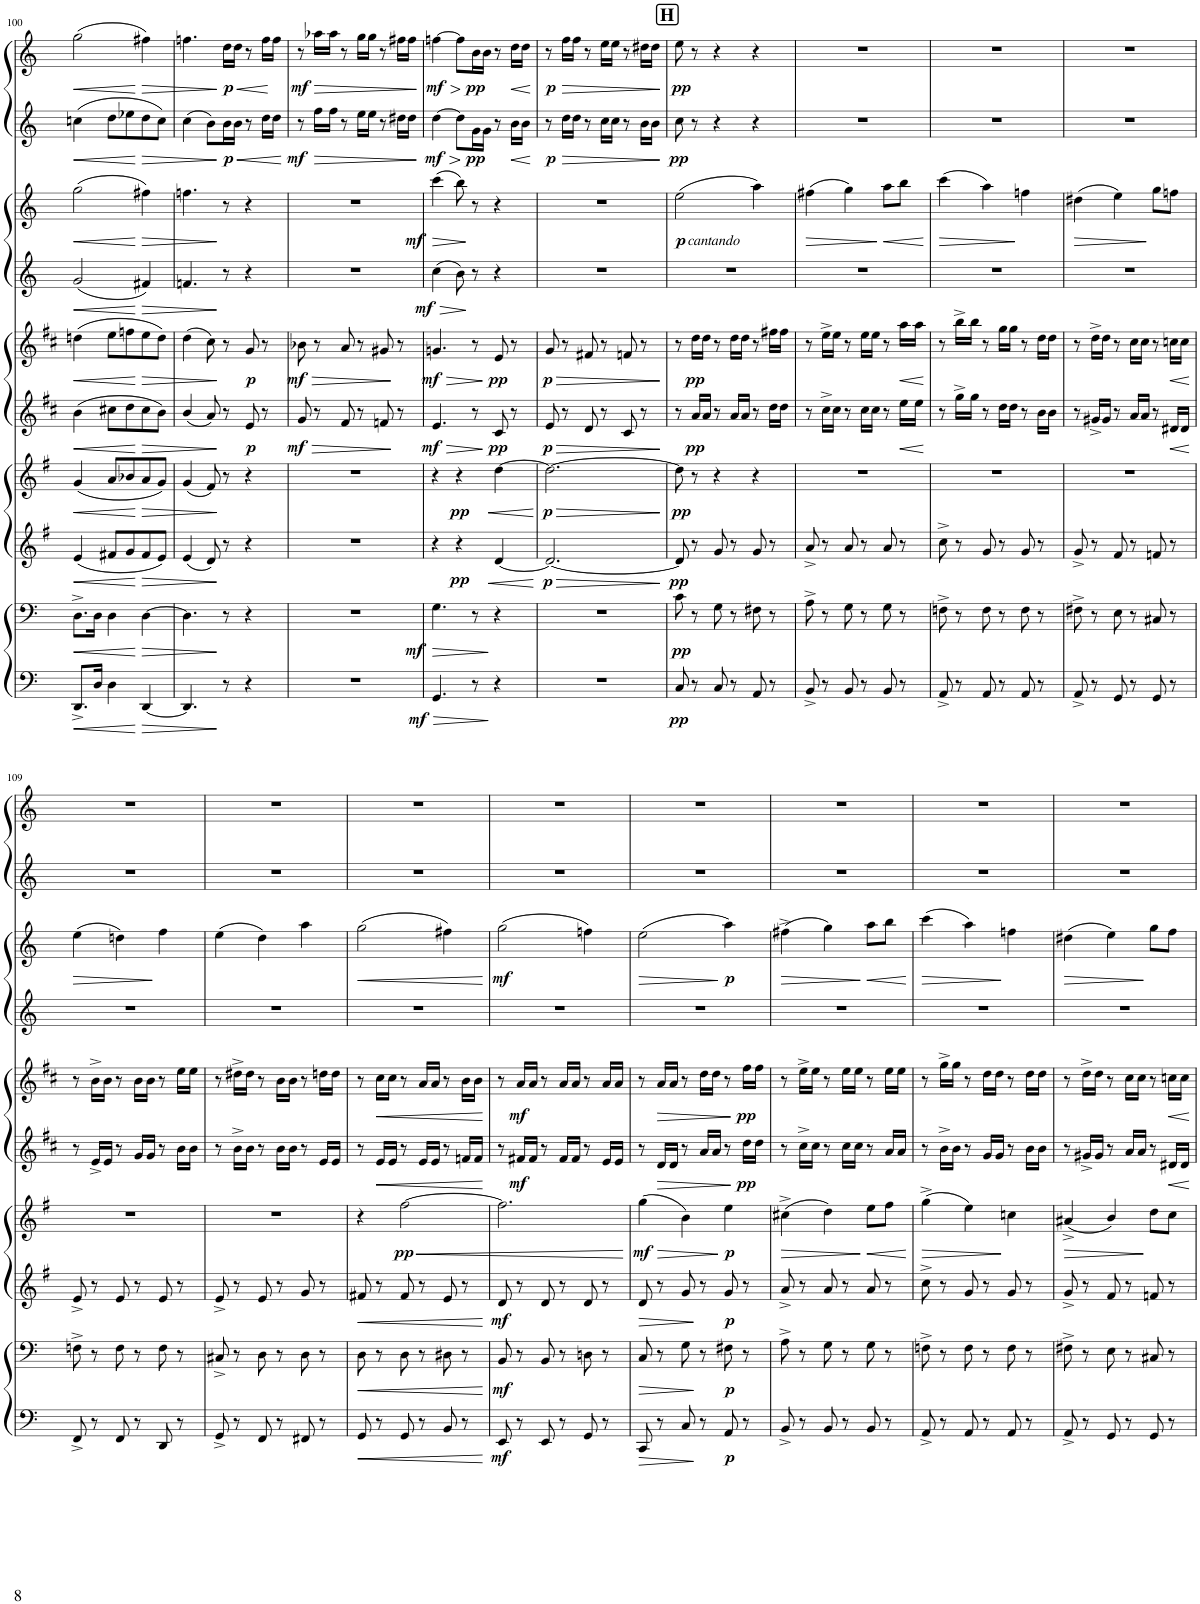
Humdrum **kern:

**kern	**dynam	**kern	**dynam	**kern	**dynam	**kern	**dynam	**kern	**dynam	**kern	**dynam	**kern	**dynam	**kern	**dynam	**kern	**dynam	**kern	**dynam
*part10	*part10	*part9	*part9	*part8	*part8	*part7	*part7	*part6	*part6	*part5	*part5	*part4	*part4	*part3	*part3	*part2	*part2	*part1	*part1
*staff10	*staff10	*staff9	*staff9	*staff8	*staff8	*staff7	*staff7	*staff6	*staff6	*staff5	*staff5	*staff4	*staff4	*staff3	*staff3	*staff2	*staff2	*staff1	*staff1
*I"Bassoon 2	*	*I"Bassoon 1	*	*I"Horn 2 in F	*	*I"Horn 1 in F	*	*I"Clarinet 2 in Bb	*	*I"Clarinet 1 in Bb	*	*I"Oboe 2	*	*I"Oboe 1	*	*I"Flute 2	*	*I"Flute 1	*
*I'Bsn	*	*I'Bsn	*	*I'Hn	*	*I'Hn	*	*I'Cl	*	*I'Cl	*	*I'Ob	*	*I'Ob	*	*I'Fl	*	*I'Fl	*
!!LO:PB:g=z
*clefF4	*	*clefF4	*	*clefG2	*	*clefG2	*	*clefG2	*	*clefG2	*	*clefG2	*	*clefG2	*	*clefG2	*	*clefG2	*
*	*	*	*	*Trd4c7	*	*Trd4c7	*	*Trd1c2	*	*Trd1c2	*	*	*	*	*	*	*	*	*
*k[]	*	*k[]	*	*k[f#]	*	*k[f#]	*	*k[f#c#]	*	*k[f#c#]	*	*k[]	*	*k[]	*	*k[]	*	*k[]	*
*M3/4	*	*M3/4	*	*M3/4	*	*M3/4	*	*M3/4	*	*M3/4	*	*M3/4	*	*M3/4	*	*M3/4	*	*M3/4	*
=100	=100	=100	=100	=100	=100	=100	=100	=100	=100	=100	=100	=100	=100	=100	=100	=100	=100	=100	=100
!	!LO:HP:b	!	!LO:HP:b	!	!LO:HP:b	!	!LO:HP:b	!	!LO:HP:b	!	!LO:HP:b	!	!LO:HP:b	!	!LO:HP:b	!	!LO:HP:b	!	!LO:HP:b
8.DD^/L	<	8.D^\L	<	(4e/	<	(4g/	<	(4b\	<	(4ddn\	<	(2g/	<	(2gg\	<	(4ccn\	<	(2gg\	<
16D/Jk	.	16D\Jk	.	.	.	.	.	.	.	.	.	.	.	.	.	.	.	.	.
4D\	.	4D\	.	8f#X/L	.	8a/L	.	8cc#X\L	.	8ee\L	.	.	.	.	.	8dd\L	.	.	.
.	.	.	.	8g/	.	8b-X/	.	8dd\	.	8ffn\	.	.	.	.	.	8ee-X\	.	.	.
!	!LO:HP:n=1:b	!	!LO:HP:n=1:b	!	!LO:HP:n=1:b	!	!LO:HP:n=1:b	!	!LO:HP:n=1:b	!	!LO:HP:n=1:b	!	!LO:HP:n=1:b	!	!LO:HP:n=1:b	!	!LO:HP:n=1:b	!	!LO:HP:n=1:b
[4DD/	[ >	[4D\	[ >	8f#/	[ >	8a/	[ >	8cc#\	[ >	8ee\	[ >	4f#X/)	[ >	4ff#X\)	[ >	8dd\	[ >	4ff#X\)	[ >
.	.	.	.	8e/J)	.	8g/J)	.	8b\J)	.	8dd\J)	.	.	.	.	.	8cc\J)	.	.	.
=101	=101	=101	=101	=101	=101	=101	=101	=101	=101	=101	=101	=101	=101	=101	=101	=101	=101	=101	=101
4.DD/]	.	4.D\]	.	(4e/	.	(4g/	.	(4b/	.	(4dd\	.	4.fn/	.	4.ffn\	.	(4cc\	.	4.ffn\	.
.	.	.	.	8d/)	.	8f#/)	.	8a/)	.	8cc#\)	.	.	.	.	.	8b\L)	.	.	.
!	!	!	!	!	!	!	!	!	!	!	!	!	!	!	!	!	!LO:HP:n=1:b	!	!LO:HP:n=1:b
!	!	!	!	!	!	!	!	!	!	!	!	!	!	!	!	!	!LO:DY:n=1:b	!	!LO:DY:n=1:b
8r	]	8r	]	8r	]	8r	]	8r	]	8r	]	8r	]	8r	]	16b\L	] < p	16dd\LL	] < p
.	.	.	.	.	.	.	.	.	.	.	.	.	.	.	.	16b\JJ	.	16dd\JJ	.
!	!	!	!	!	!	!	!	!	!LO:DY:b	!	!LO:DY:b	!	!	!	!	!	!	!	!
4r	.	4r	.	4r	.	4r	.	8e/	p	8g/	p	4r	.	4r	.	8r	.	8r	.
.	.	.	.	.	.	.	.	8r	.	8r	.	.	.	.	.	16dd\LL	.	16ff\LL	.
.	.	.	.	.	.	.	.	.	.	.	.	.	.	.	.	16dd\JJ	.	16ff\JJ	.
.	.	.	.	.	.	.	.	.	.	.	.	.	.	.	.	.	[	.	[
=102	=102	=102	=102	=102	=102	=102	=102	=102	=102	=102	=102	=102	=102	=102	=102	=102	=102	=102	=102
!	!	!	!	!	!	!	!	!	!LO:HP:b	!	!LO:HP:b	!	!	!	!	!	!	!	!
!	!	!	!	!	!	!	!	!	!LO:DY:n=1:b	!	!LO:DY:n=1:b	!	!	!	!	!	!LO:DY:b	!	!LO:DY:b
2.r	.	2.r	.	2.r	.	2.r	.	8g/	> mf	8b-X\	> mf	2.r	.	2.r	.	8r	mf	8r	mf
!	!	!	!	!	!	!	!	!	!	!	!	!	!	!	!	!	!LO:HP:b	!	!LO:HP:b
.	.	.	.	.	.	.	.	8r	.	8r	.	.	.	.	.	16ff\LL	>	16aa-X\LL	>
.	.	.	.	.	.	.	.	.	.	.	.	.	.	.	.	16ff\JJ	.	16aa-\JJ	.
.	.	.	.	.	.	.	.	8f#/	.	8a/	.	.	.	.	.	8r	.	8r	.
.	.	.	.	.	.	.	.	8r	.	8r	.	.	.	.	.	16ee\LL	.	16gg\LL	.
.	.	.	.	.	.	.	.	.	.	.	.	.	.	.	.	16ee\JJ	.	16gg\JJ	.
.	.	.	.	.	.	.	.	8fn/	.	8g#X/	.	.	.	.	.	8r	.	8r	.
.	.	.	.	.	.	.	.	8r	]	8r	]	.	.	.	.	16dd#X\LL	.	16ff#X\LL	.
.	.	.	.	.	.	.	.	.	.	.	.	.	.	.	.	16dd#\JJ	.	16ff#\JJ	.
.	.	.	.	.	.	.	.	.	.	.	.	.	.	.	.	.	]	.	]
=103	=103	=103	=103	=103	=103	=103	=103	=103	=103	=103	=103	=103	=103	=103	=103	=103	=103	=103	=103
!	!LO:HP:b	!	!LO:HP:b	!	!	!	!	!	!LO:HP:b	!	!LO:HP:b	!	!LO:HP:b	!	!LO:HP:b	!	!LO:HP:b	!	!LO:HP:b
!	!LO:DY:n=1:b	!	!LO:DY:n=1:b	!	!	!	!	!	!LO:DY:n=1:b	!	!LO:DY:n=1:b	!	!LO:DY:n=1:b	!	!LO:DY:n=1:b	!	!LO:DY:n=1:b	!	!LO:DY:n=1:b
4.GG/	> mf	4.G\	> mf	4r	.	4r	.	4.e/	> mf	4.gn/	> mf	(4cc\	> mf	(4ccc\	> mf	[4dd\	> mf	[4ffn\	> mf
!	!	!	!	!	!LO:DY:b	!	!LO:DY:b	!	!	!	!	!	!	!	!	!	!	!	!
.	.	.	.	4r	pp	4r	pp	.	.	.	.	8b\)	.	8bb\)	.	8dd\L]	.	8ff\L]	.
!	!	!	!	!	!	!	!	!	!	!	!	!	!	!	!	!	!LO:DY:n=2:b	!	!LO:DY:n=2:b
8r	.	8r	.	.	.	.	.	8r	.	8r	.	8r	]	8r	]	16g\L	] pp	16b\L	] pp
.	.	.	.	.	.	.	.	.	.	.	.	.	.	.	.	16g\JJ	.	16b\JJ	.
!	!	!	!	!	!LO:HP:b	!	!LO:HP:b	!	!LO:DY:n=2:b	!	!LO:DY:n=2:b	!	!	!	!	!	!	!	!
4r	]	4r	]	[4d/	<	[4dd\	<	8c#/	] pp	8e/	] pp	4r	.	4r	.	8r	.	8r	.
!	!	!	!	!	!	!	!	!	!	!	!	!	!	!	!	!	!LO:HP:b	!	!LO:HP:b
.	.	.	.	.	.	.	.	8r	.	8r	.	.	.	.	.	16b\LL	<	16dd\LL	<
.	.	.	.	.	.	.	.	.	.	.	.	.	.	.	.	16b\JJ	.	16dd\JJ	.
.	.	.	.	.	[	.	[	.	.	.	.	.	.	.	.	.	[	.	[
=104	=104	=104	=104	=104	=104	=104	=104	=104	=104	=104	=104	=104	=104	=104	=104	=104	=104	=104	=104
!	!	!	!	!	!LO:HP:b	!	!LO:HP:b	!	!LO:HP:b	!	!LO:HP:b	!	!	!	!	!	!	!	!
!	!	!	!	!	!LO:DY:n=1:b	!	!LO:DY:n=1:b	!	!LO:DY:n=1:b	!	!LO:DY:n=1:b	!	!	!	!	!	!LO:DY:b	!	!LO:DY:b
2.r	.	2.r	.	2.d/_	> p	2.dd\_	> p	8e/	> p	8g/	> p	2.r	.	2.r	.	8r	p	8r	p
!	!	!	!	!	!	!	!	!	!	!	!	!	!	!	!	!	!LO:HP:b	!	!LO:HP:b
.	.	.	.	.	.	.	.	8r	.	8r	.	.	.	.	.	16dd\LL	>	16ff\LL	>
.	.	.	.	.	.	.	.	.	.	.	.	.	.	.	.	16dd\JJ	.	16ff\JJ	.
.	.	.	.	.	.	.	.	8d/	.	8f#X/	.	.	.	.	.	8r	.	8r	.
.	.	.	.	.	.	.	.	8r	.	8r	.	.	.	.	.	16cc\LL	.	16ee\LL	.
.	.	.	.	.	.	.	.	.	.	.	.	.	.	.	.	16cc\JJ	.	16ee\JJ	.
.	.	.	.	.	.	.	.	8c#/	.	8fn/	.	.	.	.	.	8r	.	8r	.
.	.	.	.	.	.	.	.	8r	.	8r	.	.	.	.	.	16b\LL	.	16dd#X\LL	.
.	.	.	.	.	.	.	.	.	.	.	.	.	.	.	.	16b\JJ	.	16dd#\JJ	.
.	.	.	.	.	]	.	]	.	]	.	]	.	.	.	.	.	]	.	]
!!LO:REH:place=s1:a:B:cj:fs=14:t=H
=105	=105	=105	=105	=105	=105	=105	=105	=105	=105	=105	=105	=105	=105	=105	=105	=105	=105	=105	=105
!	!	!	!	!	!	!	!	!	!	!	!	!	!	!LO:TX:b:i:t=cantando	!	!	!	!	!
!	!LO:DY:b	!	!LO:DY:b	!	!LO:DY:b	!	!LO:DY:b	!	!	!	!	!	!	!	!LO:DY:b	!	!LO:DY:b	!	!LO:DY:b
8C/	pp	8c\	pp	8d/]	pp	8dd\]	pp	8r	.	8r	.	2.r	.	(2ee\	p	8cc\	pp	8ee\	pp
!	!	!	!	!	!	!	!	!	!LO:DY:b	!	!LO:DY:b	!	!	!	!	!	!	!	!
8r	.	8r	.	8r	.	8r	.	16a/LL	pp	16dd\LL	pp	.	.	.	.	8r	.	8r	.
.	.	.	.	.	.	.	.	16a/JJ	.	16dd\JJ	.	.	.	.	.	.	.	.	.
8C/	.	8G\	.	8g/	.	4r	.	8r	.	8r	.	.	.	.	.	4r	.	4r	.
8r	.	8r	.	8r	.	.	.	16a/LL	.	16dd\LL	.	.	.	.	.	.	.	.	.
.	.	.	.	.	.	.	.	16a/JJ	.	16dd\JJ	.	.	.	.	.	.	.	.	.
8AA/	.	8F#X\	.	8g/	.	4r	.	8r	.	8r	.	.	.	4aa\)	.	4r	.	4r	.
8r	.	8r	.	8r	.	.	.	16dd\LL	.	16ff#X\LL	.	.	.	.	.	.	.	.	.
.	.	.	.	.	.	.	.	16dd\JJ	.	16ff#\JJ	.	.	.	.	.	.	.	.	.
=106	=106	=106	=106	=106	=106	=106	=106	=106	=106	=106	=106	=106	=106	=106	=106	=106	=106	=106	=106
!	!	!	!	!	!	!	!	!	!	!	!	!	!	!	!LO:HP:b	!	!	!	!
8BB^/	.	8A^\	.	8a^/	.	2.r	.	8r	.	8r	.	2.r	.	(4ff#X\	>	2.r	.	2.r	.
8r	.	8r	.	8r	.	.	.	16cc#^\LL	.	16ee^\LL	.	.	.	.	.	.	.	.	.
.	.	.	.	.	.	.	.	16cc#\JJ	.	16ee\JJ	.	.	.	.	.	.	.	.	.
8BB/	.	8G\	.	8a/	.	.	.	8r	.	8r	.	.	.	4gg\)	.	.	.	.	.
8r	.	8r	.	8r	.	.	.	16cc#\LL	.	16ee\LL	.	.	.	.	.	.	.	.	.
.	.	.	.	.	.	.	.	16cc#\JJ	.	16ee\JJ	.	.	.	.	.	.	.	.	.
!	!	!	!	!	!	!	!	!	!	!	!	!	!	!	!LO:HP:n=1:b	!	!	!	!
8BB/	.	8G\	.	8a/	.	.	.	8r	.	8r	.	.	.	8aa\L	] <	.	.	.	.
!	!	!	!	!	!	!	!	!	!LO:HP:b	!	!LO:HP:b	!	!	!	!	!	!	!	!
8r	.	8r	.	8r	.	.	.	16ee\LL	<	16aa\LL	<	.	.	8bb\J	.	.	.	.	.
.	.	.	.	.	.	.	.	16ee\JJ	.	16aa\JJ	.	.	.	.	.	.	.	.	.
.	.	.	.	.	.	.	.	.	[	.	[	.	.	.	[	.	.	.	.
=107	=107	=107	=107	=107	=107	=107	=107	=107	=107	=107	=107	=107	=107	=107	=107	=107	=107	=107	=107
!	!	!	!	!	!	!	!	!	!	!	!	!	!	!	!LO:HP:b	!	!	!	!
8AA^/	.	8Fn^\	.	8cc^\	.	2.r	.	8r	.	8r	.	2.r	.	(4ccc\	>	2.r	.	2.r	.
8r	.	8r	.	8r	.	.	.	16gg^\LL	.	16bb^\LL	.	.	.	.	.	.	.	.	.
.	.	.	.	.	.	.	.	16gg\JJ	.	16bb\JJ	.	.	.	.	.	.	.	.	.
8AA/	.	8F\	.	8g/	.	.	.	8r	.	8r	.	.	.	4aa\)	.	.	.	.	.
8r	.	8r	.	8r	.	.	.	16dd\LL	.	16gg\LL	.	.	.	.	.	.	.	.	.
.	.	.	.	.	.	.	.	16dd\JJ	.	16gg\JJ	.	.	.	.	.	.	.	.	.
8AA/	.	8F\	.	8g/	.	.	.	8r	.	8r	.	.	.	4ffn\	]	.	.	.	.
8r	.	8r	.	8r	.	.	.	16b\LL	.	16dd\LL	.	.	.	.	.	.	.	.	.
.	.	.	.	.	.	.	.	16b\JJ	.	16dd\JJ	.	.	.	.	.	.	.	.	.
=108	=108	=108	=108	=108	=108	=108	=108	=108	=108	=108	=108	=108	=108	=108	=108	=108	=108	=108	=108
!	!	!	!	!	!	!	!	!	!	!	!	!	!	!	!LO:HP:b	!	!	!	!
8AA^/	.	8F#X^\	.	8g^/	.	2.r	.	8r	.	8r	.	2.r	.	(4dd#X\	>	2.r	.	2.r	.
8r	.	8r	.	8r	.	.	.	16g#X^/LL	.	16dd^\LL	.	.	.	.	.	.	.	.	.
.	.	.	.	.	.	.	.	16g#/JJ	.	16dd\JJ	.	.	.	.	.	.	.	.	.
8GG/	.	8E\	.	8f#/	.	.	.	8r	.	8r	.	.	.	4ee\)	.	.	.	.	.
8r	.	8r	.	8r	.	.	.	16a/LL	.	16cc#\LL	.	.	.	.	.	.	.	.	.
.	.	.	.	.	.	.	.	16a/JJ	.	16cc#\JJ	.	.	.	.	.	.	.	.	.
8GG/	.	8C#X/	.	8fn/	.	.	.	8r	.	8r	.	.	.	8gg\L	]	.	.	.	.
!	!	!	!	!	!	!	!	!	!LO:HP:b	!	!LO:HP:b	!	!	!	!	!	!	!	!
8r	.	8r	.	8r	.	.	.	16d#X/LL	<	16ccn\LL	<	.	.	8ffn\J	.	.	.	.	.
.	.	.	.	.	.	.	.	16d#/JJ	.	16cc\JJ	.	.	.	.	.	.	.	.	.
.	.	.	.	.	.	.	.	.	[	.	[	.	.	.	.	.	.	.	.
!!LO:LB:g=z
=109	=109	=109	=109	=109	=109	=109	=109	=109	=109	=109	=109	=109	=109	=109	=109	=109	=109	=109	=109
!	!	!	!	!	!	!	!	!	!	!	!	!	!	!	!LO:HP:b	!	!	!	!
8FF^/	.	8Fn^\	.	8e^/	.	2.r	.	8r	.	8r	.	2.r	.	(4ee\	>	2.r	.	2.r	.
8r	.	8r	.	8r	.	.	.	16e^/LL	.	16b^\LL	.	.	.	.	.	.	.	.	.
.	.	.	.	.	.	.	.	16e/JJ	.	16b\JJ	.	.	.	.	.	.	.	.	.
8FF/	.	8F\	.	8e/	.	.	.	8r	.	8r	.	.	.	4ddn\)	.	.	.	.	.
8r	.	8r	.	8r	.	.	.	16g/LL	.	16b\LL	.	.	.	.	.	.	.	.	.
.	.	.	.	.	.	.	.	16g/JJ	.	16b\JJ	.	.	.	.	.	.	.	.	.
8DD/	.	8F\	.	8e/	.	.	.	8r	.	8r	.	.	.	4ff\	]	.	.	.	.
8r	.	8r	.	8r	.	.	.	16b\LL	.	16ee\LL	.	.	.	.	.	.	.	.	.
.	.	.	.	.	.	.	.	16b\JJ	.	16ee\JJ	.	.	.	.	.	.	.	.	.
=110	=110	=110	=110	=110	=110	=110	=110	=110	=110	=110	=110	=110	=110	=110	=110	=110	=110	=110	=110
8GG^/	.	8C#X^/	.	8e^/	.	2.r	.	8r	.	8r	.	2.r	.	(4ee\	.	2.r	.	2.r	.
8r	.	8r	.	8r	.	.	.	16b^\LL	.	16dd#X^\LL	.	.	.	.	.	.	.	.	.
.	.	.	.	.	.	.	.	16b\JJ	.	16dd#\JJ	.	.	.	.	.	.	.	.	.
8FF/	.	8D\	.	8e/	.	.	.	8r	.	8r	.	.	.	4dd\)	.	.	.	.	.
8r	.	8r	.	8r	.	.	.	16b\LL	.	16b\LL	.	.	.	.	.	.	.	.	.
.	.	.	.	.	.	.	.	16b\JJ	.	16b\JJ	.	.	.	.	.	.	.	.	.
8FF#X/	.	8D\	.	8g/	.	.	.	8r	.	8r	.	.	.	4aa\	.	.	.	.	.
8r	.	8r	.	8r	.	.	.	16e/LL	.	16ddn\LL	.	.	.	.	.	.	.	.	.
.	.	.	.	.	.	.	.	16e/JJ	.	16dd\JJ	.	.	.	.	.	.	.	.	.
=111	=111	=111	=111	=111	=111	=111	=111	=111	=111	=111	=111	=111	=111	=111	=111	=111	=111	=111	=111
!	!LO:HP:b	!	!LO:HP:b	!	!LO:HP:b	!	!	!	!	!	!	!	!	!	!LO:HP:b	!	!	!	!
8GG/	<	8D\	<	8f#X/	<	4r	.	8r	.	8r	.	2.r	.	(2gg\	<	2.r	.	2.r	.
!	!	!	!	!	!	!	!	!	!LO:HP:b	!	!LO:HP:b	!	!	!	!	!	!	!	!
8r	.	8r	.	8r	.	.	.	16e/LL	<	16cc#\LL	<	.	.	.	.	.	.	.	.
.	.	.	.	.	.	.	.	16e/JJ	.	16cc#\JJ	.	.	.	.	.	.	.	.	.
!	!	!	!	!	!	!	!LO:HP:b	!	!	!	!	!	!	!	!	!	!	!	!
!	!	!	!	!	!	!	!LO:DY:n=1:b	!	!	!	!	!	!	!	!	!	!	!	!
8GG/	.	8D\	.	8f#/	.	[2ff#\	< pp	8r	.	8r	.	.	.	.	.	.	.	.	.
8r	.	8r	.	8r	.	.	.	16e/LL	.	16a/LL	.	.	.	.	.	.	.	.	.
.	.	.	.	.	.	.	.	16e/JJ	.	16a/JJ	.	.	.	.	.	.	.	.	.
8BB/	.	8D#X\	.	8e/	.	.	.	8r	.	8r	.	.	.	4ff#X\)	.	.	.	.	.
8r	.	8r	.	8r	.	.	.	16fn/LL	.	16b\LL	.	.	.	.	.	.	.	.	.
.	.	.	.	.	.	.	.	16f/JJ	.	16b\JJ	.	.	.	.	.	.	.	.	.
.	[	.	[	.	[	.	.	.	[	.	[	.	.	.	[	.	.	.	.
=112	=112	=112	=112	=112	=112	=112	=112	=112	=112	=112	=112	=112	=112	=112	=112	=112	=112	=112	=112
!	!LO:DY:b	!	!LO:DY:b	!	!LO:DY:b	!	!	!	!	!	!	!	!	!	!LO:DY:b	!	!	!	!
8EE/	mf	8BB/	mf	8d/	mf	2.ff#\]	.	8r	.	8r	.	2.r	.	(2gg\	mf	2.r	.	2.r	.
!	!	!	!	!	!	!	!	!	!LO:DY:b	!	!LO:DY:b	!	!	!	!	!	!	!	!
8r	.	8r	.	8r	.	.	.	16f#X/LL	mf	16a/LL	mf	.	.	.	.	.	.	.	.
.	.	.	.	.	.	.	.	16f#/JJ	.	16a/JJ	.	.	.	.	.	.	.	.	.
8EE/	.	8BB/	.	8d/	.	.	.	8r	.	8r	.	.	.	.	.	.	.	.	.
8r	.	8r	.	8r	.	.	.	16f#/LL	.	16a/LL	.	.	.	.	.	.	.	.	.
.	.	.	.	.	.	.	.	16f#/JJ	.	16a/JJ	.	.	.	.	.	.	.	.	.
8GG/	.	8Dn\	.	8d/	.	.	.	8r	.	8r	.	.	.	4ffn\)	.	.	.	.	.
8r	.	8r	.	8r	.	.	.	16e/LL	.	16a/LL	.	.	.	.	.	.	.	.	.
.	.	.	.	.	.	.	.	16e/JJ	.	16a/JJ	.	.	.	.	.	.	.	.	.
.	.	.	.	.	.	.	[	.	.	.	.	.	.	.	.	.	.	.	.
=113	=113	=113	=113	=113	=113	=113	=113	=113	=113	=113	=113	=113	=113	=113	=113	=113	=113	=113	=113
!	!LO:HP:b	!	!LO:HP:b	!	!LO:HP:b	!	!LO:HP:b	!	!	!	!	!	!	!	!LO:HP:b	!	!	!	!
!	!	!	!	!	!	!	!LO:DY:n=1:b	!	!	!	!	!	!	!	!	!	!	!	!
8CC/	>	8C/	>	8d/	>	(4gg\	> mf	8r	.	8r	.	2.r	.	(2ee\	>	2.r	.	2.r	.
!	!	!	!	!	!	!	!	!	!LO:HP:b	!	!LO:HP:b	!	!	!	!	!	!	!	!
8r	.	8r	.	8r	.	.	.	16d/LL	>	16a/LL	>	.	.	.	.	.	.	.	.
.	.	.	.	.	.	.	.	16d/JJ	.	16a/JJ	.	.	.	.	.	.	.	.	.
8C/	.	8G\	.	8g/	.	4b\)	.	8r	.	8r	.	.	.	.	.	.	.	.	.
8r	]	8r	]	8r	]	.	.	16a/LL	.	16dd\LL	.	.	.	.	.	.	.	.	.
.	.	.	.	.	.	.	.	16a/JJ	.	16dd\JJ	.	.	.	.	.	.	.	.	.
!	!LO:DY:b	!	!LO:DY:b	!	!LO:DY:b	!	!LO:DY:n=2:b	!	!	!	!	!	!	!	!LO:DY:n=1:b	!	!	!	!
8AA/	p	8F#X\	p	8g/	p	4ee\	] p	8r	.	8r	.	.	.	4aa\)	] p	.	.	.	.
!	!	!	!	!	!	!	!	!	!LO:DY:n=1:b	!	!LO:DY:n=1:b	!	!	!	!	!	!	!	!
8r	.	8r	.	8r	.	.	.	16dd\LL	] pp	16ff#\LL	] pp	.	.	.	.	.	.	.	.
.	.	.	.	.	.	.	.	16dd\JJ	.	16ff#\JJ	.	.	.	.	.	.	.	.	.
=114	=114	=114	=114	=114	=114	=114	=114	=114	=114	=114	=114	=114	=114	=114	=114	=114	=114	=114	=114
!	!	!	!	!	!	!	!LO:HP:b	!	!	!	!	!	!	!	!LO:HP:b	!	!	!	!
8BB^/	.	8A^\	.	8a^/	.	(4cc#X^\	>	8r	.	8r	.	2.r	.	(4ff#X^\	>	2.r	.	2.r	.
8r	.	8r	.	8r	.	.	.	16cc#^\LL	.	16ee^\LL	.	.	.	.	.	.	.	.	.
.	.	.	.	.	.	.	.	16cc#\JJ	.	16ee\JJ	.	.	.	.	.	.	.	.	.
8BB/	.	8G\	.	8a/	.	4dd\)	.	8r	.	8r	.	.	.	4gg\)	.	.	.	.	.
8r	.	8r	.	8r	.	.	.	16cc#\LL	.	16ee\LL	.	.	.	.	.	.	.	.	.
.	.	.	.	.	.	.	.	16cc#\JJ	.	16ee\JJ	.	.	.	.	.	.	.	.	.
!	!	!	!	!	!	!	!LO:HP:n=1:b	!	!	!	!	!	!	!	!LO:HP:n=1:b	!	!	!	!
8BB/	.	8G\	.	8a/	.	8ee\L	] <	8r	.	8r	.	.	.	8aa\L	] <	.	.	.	.
8r	.	8r	.	8r	.	8ff#\J	.	16a/LL	.	16ee\LL	.	.	.	8bb\J	.	.	.	.	.
.	.	.	.	.	.	.	.	16a/JJ	.	16ee\JJ	.	.	.	.	.	.	.	.	.
.	.	.	.	.	.	.	[	.	.	.	.	.	.	.	[	.	.	.	.
=115	=115	=115	=115	=115	=115	=115	=115	=115	=115	=115	=115	=115	=115	=115	=115	=115	=115	=115	=115
!	!	!	!	!	!	!	!LO:HP:b	!	!	!	!	!	!	!	!LO:HP:b	!	!	!	!
8AA^/	.	8Fn^\	.	8cc^\	.	(4gg^\	>	8r	.	8r	.	2.r	.	(4ccc\	>	2.r	.	2.r	.
8r	.	8r	.	8r	.	.	.	16b^\LL	.	16gg^\LL	.	.	.	.	.	.	.	.	.
.	.	.	.	.	.	.	.	16b\JJ	.	16gg\JJ	.	.	.	.	.	.	.	.	.
8AA/	.	8F\	.	8g/	.	4ee\)	.	8r	.	8r	.	.	.	4aa\)	.	.	.	.	.
8r	.	8r	.	8r	.	.	.	16g/LL	.	16dd\LL	.	.	.	.	.	.	.	.	.
.	.	.	.	.	.	.	.	16g/JJ	.	16dd\JJ	.	.	.	.	.	.	.	.	.
8AA/	.	8F\	.	8g/	.	4ccn\	]	8r	.	8r	.	.	.	4ffn\	]	.	.	.	.
8r	.	8r	.	8r	.	.	.	16b\LL	.	16dd\LL	.	.	.	.	.	.	.	.	.
.	.	.	.	.	.	.	.	16b\JJ	.	16dd\JJ	.	.	.	.	.	.	.	.	.
=116	=116	=116	=116	=116	=116	=116	=116	=116	=116	=116	=116	=116	=116	=116	=116	=116	=116	=116	=116
!	!	!	!	!	!	!	!LO:HP:b	!	!	!	!	!	!	!	!LO:HP:b	!	!	!	!
8AA^/	.	8F#X^\	.	8g^/	.	(4a#X^/	>	8r	.	8r	.	2.r	.	(4dd#X\	>	2.r	.	2.r	.
8r	.	8r	.	8r	.	.	.	16g#X^/LL	.	16dd^\LL	.	.	.	.	.	.	.	.	.
.	.	.	.	.	.	.	.	16g#/JJ	.	16dd\JJ	.	.	.	.	.	.	.	.	.
8GG/	.	8E\	.	8f#/	.	4b/)	.	8r	.	8r	.	.	.	4ee\)	.	.	.	.	.
8r	.	8r	.	8r	.	.	.	16a/LL	.	16cc#\LL	.	.	.	.	.	.	.	.	.
.	.	.	.	.	.	.	.	16a/JJ	.	16cc#\JJ	.	.	.	.	.	.	.	.	.
8GG/	.	8C#X/	.	8fn/	.	8dd\L	]	8r	.	8r	.	.	.	8gg\L	]	.	.	.	.
!	!	!	!	!	!	!	!	!	!LO:HP:b	!	!LO:HP:b	!	!	!	!	!	!	!	!
8r	.	8r	.	8r	.	8cc\J	.	16d#X/LL	<	16ccn\LL	<	.	.	8ff\J	.	.	.	.	.
.	.	.	.	.	.	.	.	16d#/JJ	.	16cc\JJ	.	.	.	.	.	.	.	.	.
.	.	.	.	.	.	.	.	.	[	.	[	.	.	.	.	.	.	.	.
=	=	=	=	=	=	=	=	=	=	=	=	=	=	=	=	=	=	=	=
*-	*-	*-	*-	*-	*-	*-	*-	*-	*-	*-	*-	*-	*-	*-	*-	*-	*-	*-	*-
